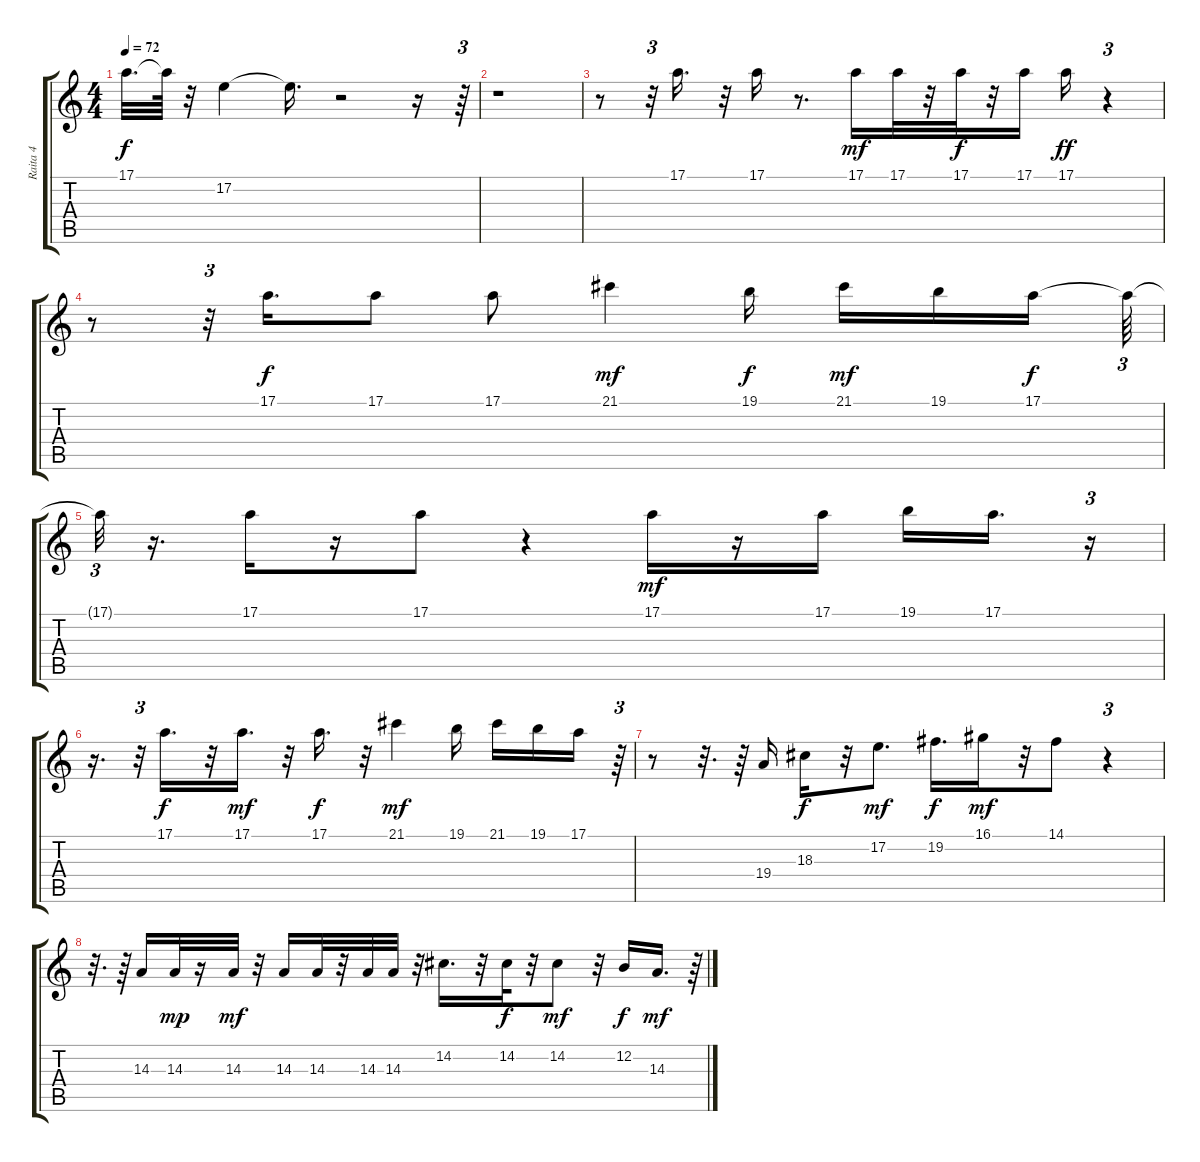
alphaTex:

\track ("Raita 4" "Raita 4") {instrument lead3calliope}
\staff {score tabs}
\tuning (E4 B3 G3 D3 A2 E2) {hide}
\ts (4 4)
\tempo 72
\clef g2
\ks c
17.1{t}.32{d dy f} 17.1{t}.64 r.32 17.2.4 17.2{t}.16{d} r.2 r.16 r.64{tu (3 2)} |
r.1 |
r.8 r.32{tu (3 2)} 17.1.16{d} r.32 17.1.16 r.8{d} 17.1.16{dy mf} 17.1.32 r.32 17.1.32{dy f} r.32 17.1.16 17.1.16{dy ff} r.4{tu (3 2)} |
r.8 r.32{tu (3 2)} 17.1.16{d dy f} 17.1.8 17.1.8 21.1.4{dy mf} 19.1.16{dy f} 21.1.16{dy mf} 19.1.16 17.1.16{dy f beam splitsecondary} 17.1{t}.64{tu (3 2)} |
17.1{t}.32{tu (3 2)} r.16{d} 17.1.16 r.16 17.1.8 r.4 17.1.16{dy mf} r.16 17.1.16 19.1.16 17.1.16{d} r.16{tu (3 2)} |
r.16{d} r.32{tu (3 2)} 17.1.16{d dy f} r.32 17.1.16{d dy mf} r.32 17.1.16{d dy f} r.32 21.1.4{dy mf} 19.1.16 21.1.16 19.1.16 17.1.16 r.64{tu (3 2)} |
r.8 r.32{d} r.64 19.4.16 18.3.16{dy f} r.32 17.2.8{d dy mf} 19.2.16{d dy f} 16.1.16{dy mf} r.32 14.1.8 r.4{tu (3 2)} |
r.32{d} r.64 14.3.16 14.3.32{dy mp} r.16 14.3.32{dy mf} r.32 14.3.16 14.3.32 r.32 14.3.32 14.3.32 r.32 14.2.16{d} r.32 14.2.32{dy f} r.32 14.2.8{dy mf} r.32 12.2.16{dy f} 14.3.16{d dy mf} r.64{tu (3 2)}
